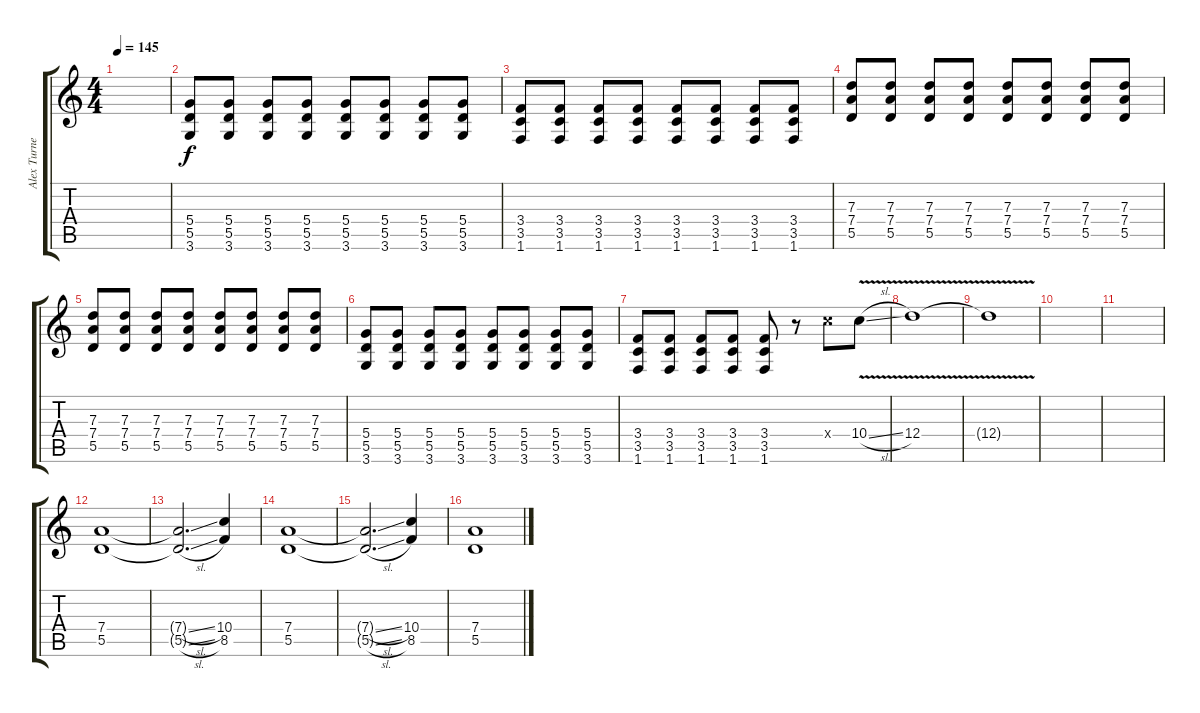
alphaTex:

\track ("Alex Turner (Rhythm Guitar)" "Alex Turne") {instrument overdrivenguitar}
\staff {score tabs}
\tuning (E4 B3 G3 D3 A2 E2) {hide}
\ts (4 4)
\tempo 145
\clef g2
\ks c
|
(5.4 5.5 3.6).8 (5.4 5.5 3.6).8 (5.4 5.5 3.6).8 (5.4 5.5 3.6).8 (5.4 5.5 3.6).8 (5.4 5.5 3.6).8 (5.4 5.5 3.6).8 (5.4 5.5 3.6).8 |
(3.4 3.5 1.6).8 (3.4 3.5 1.6).8 (3.4 3.5 1.6).8 (3.4 3.5 1.6).8 (3.4 3.5 1.6).8 (3.4 3.5 1.6).8 (3.4 3.5 1.6).8 (3.4 3.5 1.6).8 |
(7.3 7.4 5.5).8 (7.3 7.4 5.5).8 (7.3 7.4 5.5).8 (7.3 7.4 5.5).8 (7.3 7.4 5.5).8 (7.3 7.4 5.5).8 (7.3 7.4 5.5).8 (7.3 7.4 5.5).8 |
(7.3 7.4 5.5).8 (7.3 7.4 5.5).8 (7.3 7.4 5.5).8 (7.3 7.4 5.5).8 (7.3 7.4 5.5).8 (7.3 7.4 5.5).8 (7.3 7.4 5.5).8 (7.3 7.4 5.5).8 |
(5.4 5.5 3.6).8 (5.4 5.5 3.6).8 (5.4 5.5 3.6).8 (5.4 5.5 3.6).8 (5.4 5.5 3.6).8 (5.4 5.5 3.6).8 (5.4 5.5 3.6).8 (5.4 5.5 3.6).8 |
(3.4 3.5 1.6).8 (3.4 3.5 1.6).8 (3.4 3.5 1.6).8 (3.4 3.5 1.6).8 (3.4 3.5 1.6).8 r.8 10.4{x}.8 10.4{v sl}.8 |
12.4{v}.1 |
12.4{t}.1{volume 3} |
|
|
(7.4 5.5).1 |
(7.4{sl t} 5.5{sl t}).2{d} (10.4 8.5).4 |
(7.4 5.5).1 |
(7.4{sl t} 5.5{sl t}).2{d} (10.4 8.5).4 |
(7.4 5.5).1
